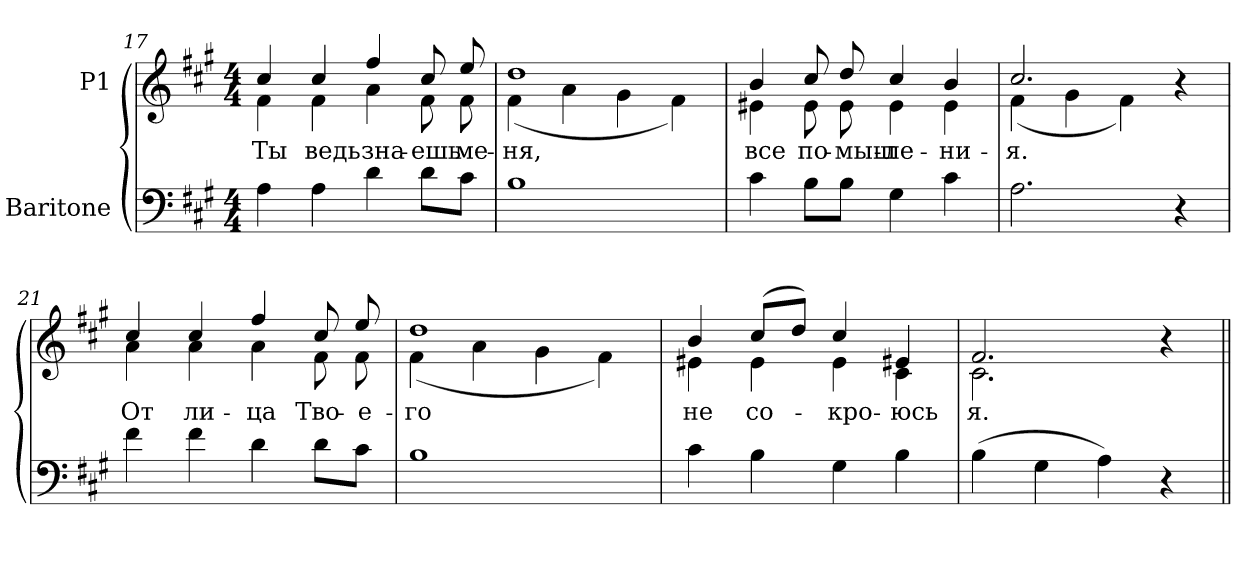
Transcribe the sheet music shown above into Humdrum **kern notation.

**kern	**kern	**text
*part2	*part1	*part1
*staff2	*staff1	*staff1
*I"Baritone	*I"P1	*
*clefF4	*clefG2	*
*k[f#c#g#]	*k[f#c#g#]	*
*f#:	*f#:	*
*M4/4	*M4/4	*
=17	=17	=17
!	!LO:TX:a:B:t=2 куплет	!
!	!	!LO:LY:b:color=#000000
*	*^	*
4Ai\	4cc#i/	4f#i\	Ты
!	!	!	!LO:LY:b:color=#000000
4Ai\	4cc#i/	4f#i\	ведь
!	!	!	!LO:LY:b:color=#000000
4di\	4ff#i/	4ai\	зна-
!	!	!	!LO:LY:b:color=#000000
8di\L	8cc#i/	8f#i\	-ешь
!	!	!	!LO:LY:b:color=#000000
8c#i\J	8eei/	8f#i\	ме-
=18	=18	=18	=18
!	!	!	!LO:LY:b:color=#000000
1Bi	1ddi	(4f#i\	-ня,
.	.	4ai\	.
.	.	4g#i\	.
.	.	4f#i\)	.
!!LO:LB:g=z	!!
=19	=19	=19	=19
!	!	!	!LO:LY:b:color=#000000
4c#i\	4bi/	4e#Xi\	все
!	!	!	!LO:LY:b:color=#000000
8Bi\L	8cc#i/	8e#i\	по-
!	!	!	!LO:LY:b:color=#000000
8Bi\J	8ddi/	8e#i\	-мыш-
!	!	!	!LO:LY:b:color=#000000
4G#i\	4cc#i/	4e#i\	-ле-
!	!	!	!LO:LY:b:color=#000000
4c#i\	4bi/	4e#i\	-ни-
=20	=20	=20	=20
!	!	!	!LO:LY:b:color=#000000
2.Ai\	2.cc#i/	(4f#i\	-я.
.	.	4g#i\	.
.	.	4f#i\)	.
4r	4r	4ryy	.
=21	=21	=21	=21
!	!	!	!LO:LY:b:color=#000000
4f#i\	4cc#i/	4ai\	От
!	!	!	!LO:LY:b:color=#000000
4f#i\	4cc#i/	4ai\	ли-
!	!	!	!LO:LY:b:color=#000000
4di\	4ff#i/	4ai\	-ца
!	!	!	!LO:LY:b:color=#000000
8di\L	8cc#i/	8f#i\	Тво-
!	!	!	!LO:LY:b:color=#000000
8c#i\J	8eei/	8f#i\	-е-
=22	=22	=22	=22
!	!	!	!LO:LY:b:color=#000000
1Bi	1ddi	(4f#i\	-го
.	.	4ai\	.
.	.	4g#i\	.
.	.	4f#i\)	.
=23	=23	=23	=23
!	!	!	!LO:LY:b:color=#000000
4c#i\	4bi/	4e#Xi\	не
!	!	!	!LO:LY:b:color=#000000
4Bi\	(8cc#i/L	4e#i\	со-
.	8ddi/J)	.	.
!	!	!	!LO:LY:b:color=#000000
4G#i\	4cc#i/	4e#i\	-кро-
!	!	!	!LO:LY:b:color=#000000
4Bi\	4e#Xi/	4c#i\	-юсь
!!LO:PB:g=z	!!
=24	=24	=24	=24
!	!	!	!LO:LY:b:color=#000000
(4Bi\	2.f#i/	2.c#i\	я.
4G#i\	.	.	.
4Ai\)	.	.	.
4r	4r	4ryy	.
*	*v	*v	*
=||	=||	=||
*-	*-	*-
